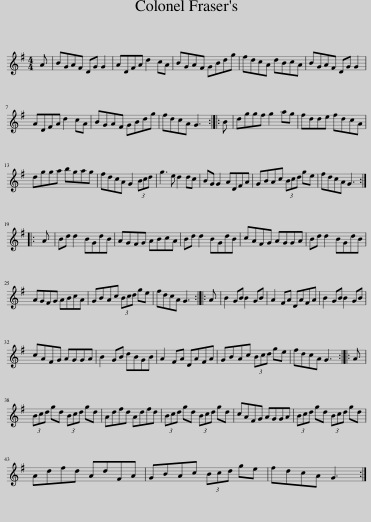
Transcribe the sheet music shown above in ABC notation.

X:1
L:1/8
M:4/4
I:linebreak $
K:G
V:1 treble
V:1
 A | BGAF DG G2 | ADFA d2 cA | BGAF GBdg | fdcA dBcA | %5
 BGAF DG G2 |$ ADFA d2 cA | BGAF GBdg | fdcA G3 :: B | %10
 dggf g2 ag | fdde fdcA |$ dgga bgag | fdcA G2 (3Bcd | g3 e d2 dc | %15
 BG G2 ADFA | GBAc (3Bcd ge | fdcA G3 ::$ A | Bd d2 BGdB | %20
 AGFG ABcA | Bd d2 BGdB | cAFG AGGA | Bd d2 BGdB |$ AGFG ABcA | %25
 GBAc (3Bcd ge | fdcA G3 :: A | B2 GB B2 GB | A2 FA DAFA | %30
 B2 GB B2 GB |$ cAFG AGGA | B2 GB dBGB | A2 FA DAFA | GBAc (3Bcd ge | %35
 fdcA G3 :: A |$ (3Bcd gd (3Bcd gd | Adfd Adfd | (3Bcd gd (3Bcd gd | %40
 cAFG AGGA | (3Bcd gd (3Bcd gd |$ Adfd AdFA | GBAc (3Bcd ge | fdcA G3 :| %45
